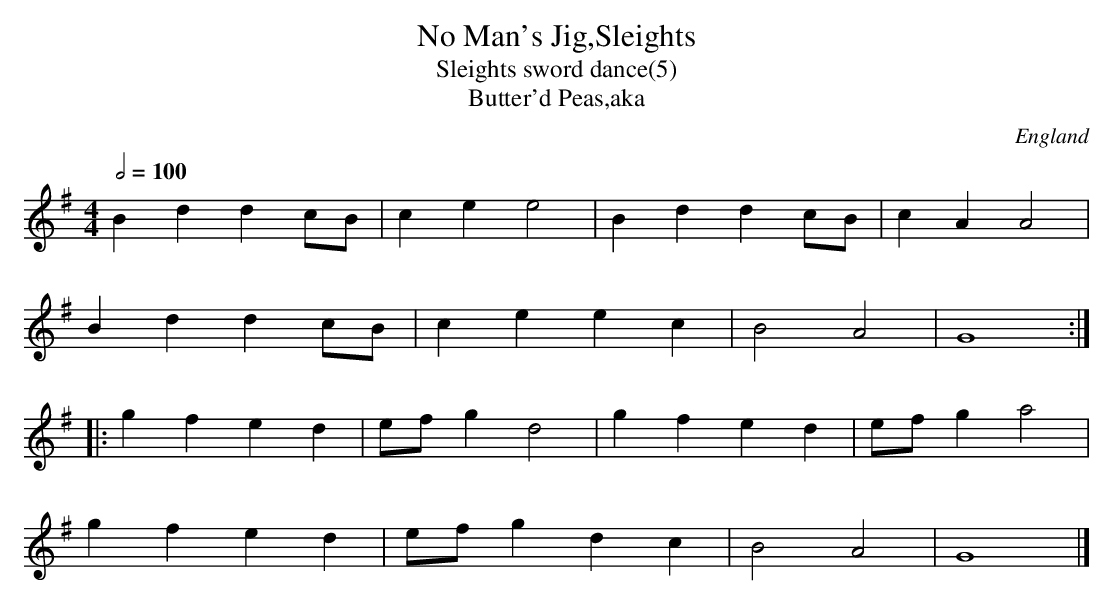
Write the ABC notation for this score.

X:1
T:No Man's Jig,Sleights
T:Sleights sword dance(5)
T:Butter'd Peas,aka
M:4/4
L:1/8
Q:1/2=100
O:England
K:G
B2d2 d2cB|c2e2 e4|B2d2 d2cB|c2A2 A4|!
B2d2 d2cB|c2e2 e2c2|B4A4|G8:|!
|:g2f2 e2d2|efg2 d4|g2f2 e2d2|efg2 a4|!
g2f2 e2d2|efg2 d2c2|B4A4|G8|]
